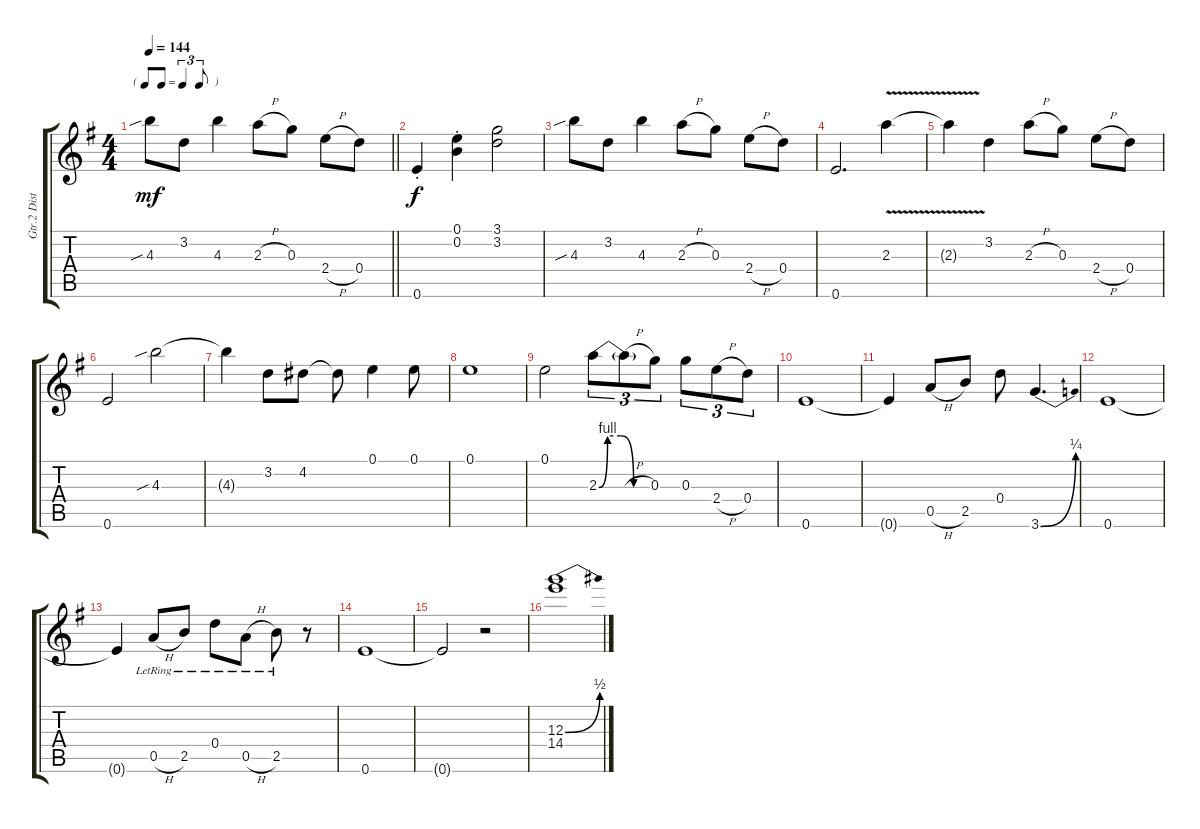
\track ("Gtr.2 Distortion Gtr" "Gtr.2 Dist") {instrument distortionguitar}
\staff {score tabs}
\tuning (E4 B3 G4 D4 A3 E3) {hide}
\ts (4 4)
\tf triplet8th
\tempo 144
\clef g2
\barLineRight lightlight
\ks g
4.3{sib}.8{dy mf} 3.2.8 4.3.4 2.3{h}.8 0.3.8 2.4{h}.8 0.4.8 |
0.6{st}.4{dy f} (0.1{st} 0.2{st}).4 (3.1 3.2).2 |
4.3{sib}.8 3.2.8 4.3.4 2.3{h}.8 0.3.8 2.4{h}.8 0.4.8 |
0.6.2{d} 2.3{v}.4 |
2.3{v t}.4 3.2.4 2.3{h}.8 0.3.8 2.4{h}.8 0.4.8 |
0.6.2 4.3{sib}.2 |
4.3{t}.4 3.2.8 4.2.8 4.2{t}.8 0.1.4 0.1.8 |
0.1.1 |
0.1.2 2.3{be (custom 0 0 10 4 25 4 40 0 60 0)}.8{tu (3 2)} 2.3{h t}.8{tu (3 2)} 0.3.8{tu (3 2)} 0.3.8{tu (3 2)} 2.4{h}.8{tu (3 2)} 0.4.8{tu (3 2)} |
0.6.1 |
0.6{t}.4 0.5{h}.8 2.5.8 0.4.8 3.6{be (bend 0 0 60 1)}.4{d} |
0.6.1 |
0.6{t}.4 0.5{h lr}.8 2.5{lr}.8 0.4{lr}.8 0.5{h lr}.8 2.5{lr}.8 r.8 |
0.6.1 |
0.6{t}.2 r.2 |
(12.3{be (bend 0 0 60 2)} 14.4).1
